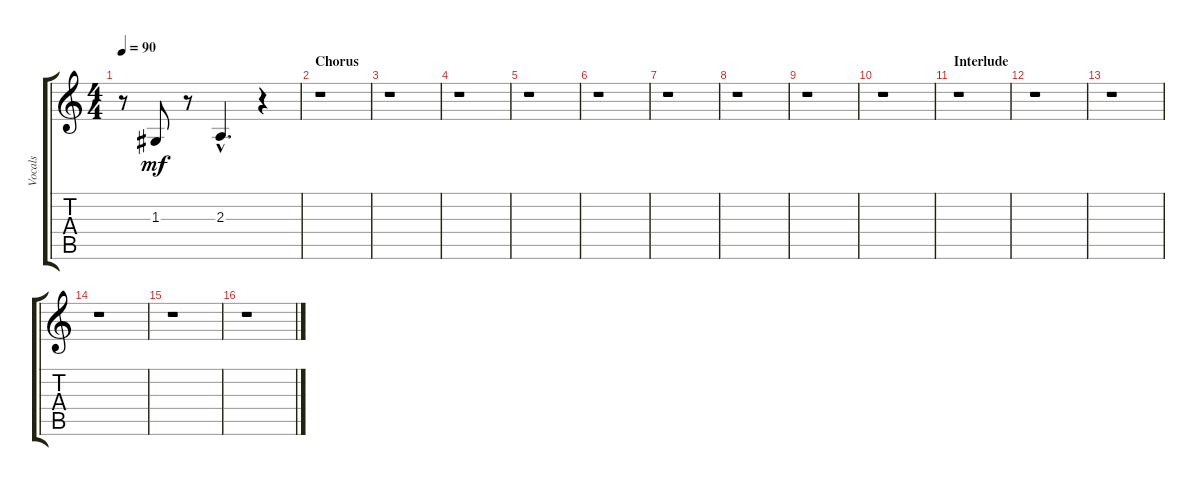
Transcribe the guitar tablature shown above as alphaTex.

\track ("Vocals" "Vocals") {instrument electricgrandpiano}
\staff {score tabs}
\tuning (E4 B3 G3 D3 A2 E2) {hide}
\ts (4 4)
\tempo 90
\clef g2
\ks c
r.8{dy mf} 1.3.8 r.8 2.3{hac}.4{d} r.4 |
\section ("" "Chorus")
r.1 |
r.1 |
r.1 |
r.1 |
r.1 |
r.1 |
r.1 |
r.1 |
r.1 |
\section ("" "Interlude")
r.1 |
r.1 |
r.1 |
r.1 |
r.1 |
r.1
